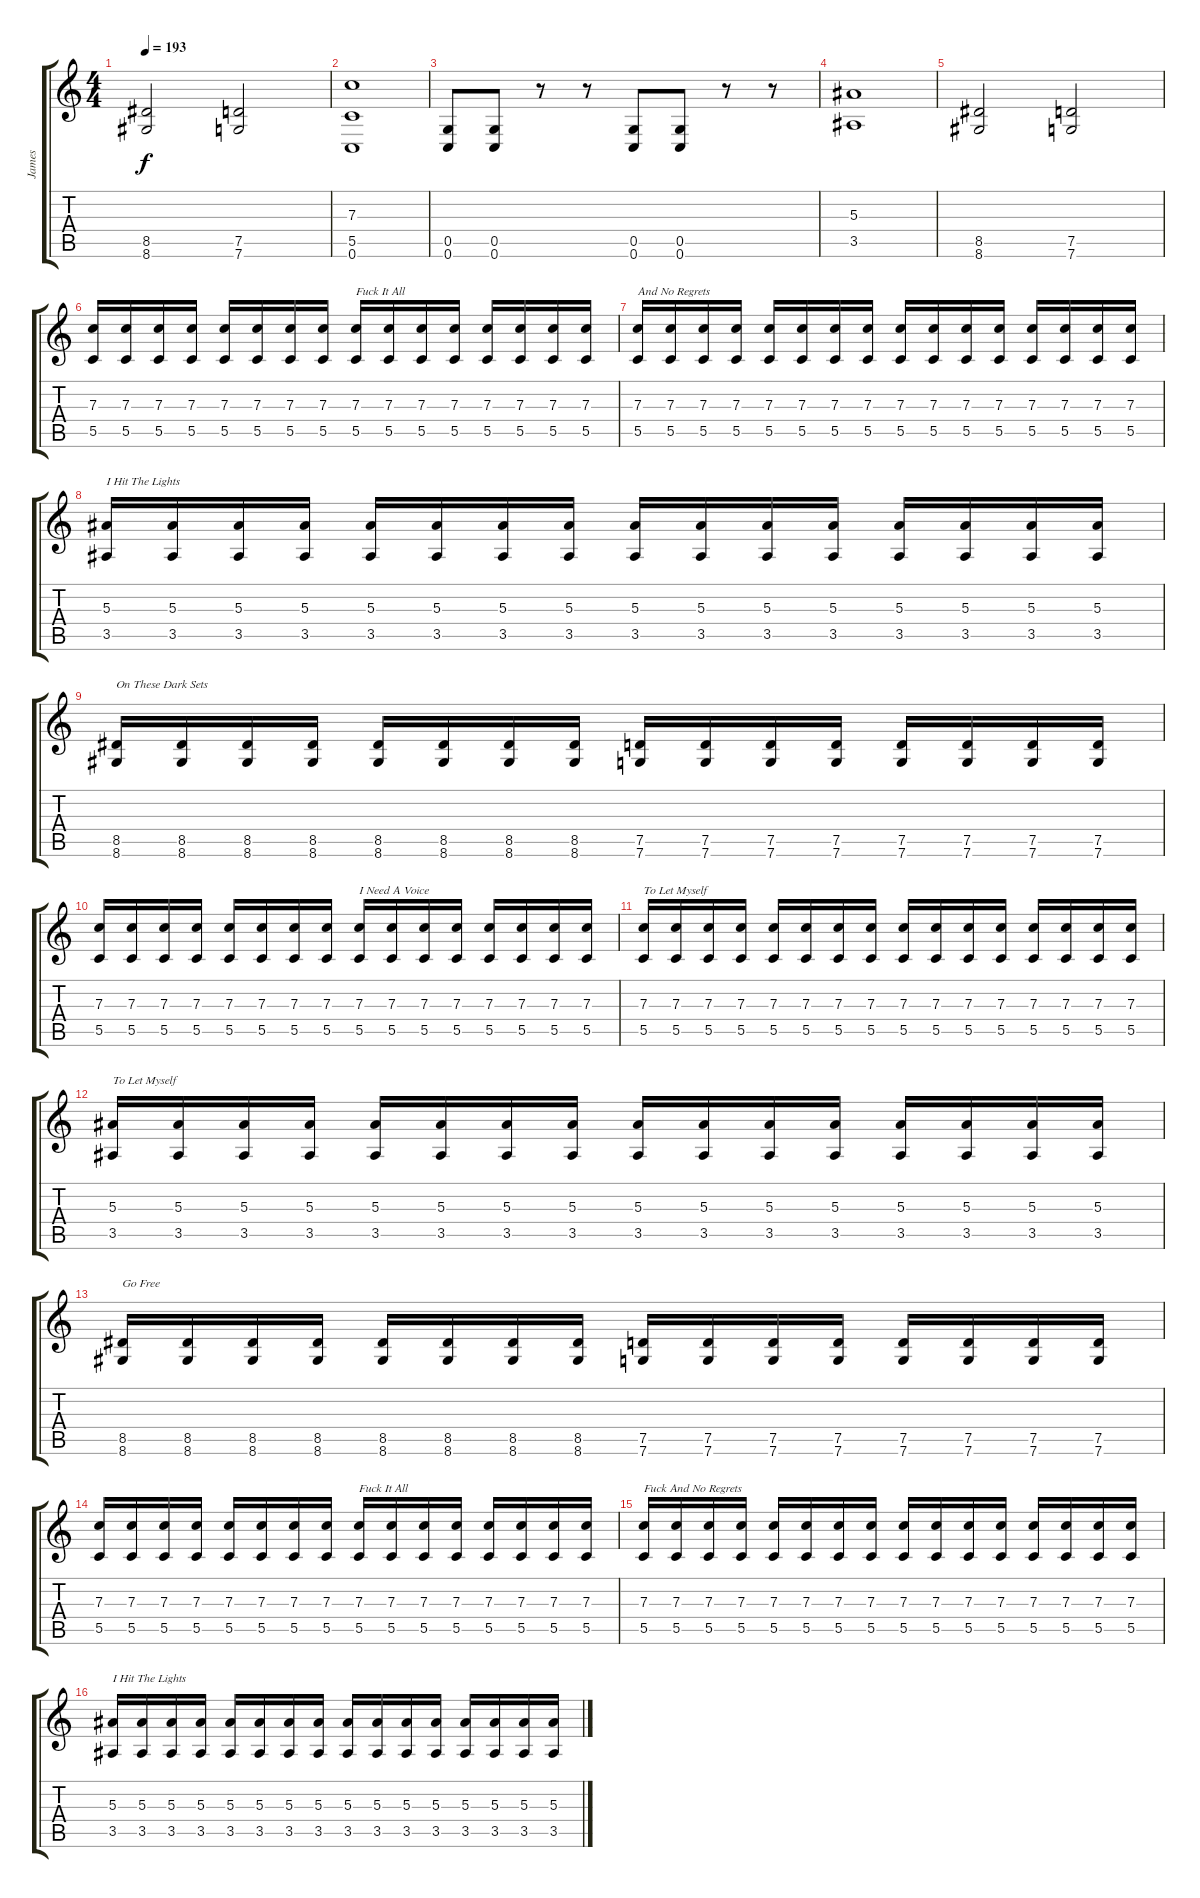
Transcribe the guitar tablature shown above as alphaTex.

\track ("James" "James") {instrument distortionguitar}
\staff {score tabs}
\tuning (D4 A3 F3 C3 G2 C2) {hide}
\ts (4 4)
\tempo 193
\clef g2
\ks c
(8.5 8.6).2{dy f} (7.5 7.6).2 |
(7.3 5.5 0.6).1 |
(0.5 0.6).8 (0.5 0.6).8 r.8 r.8 (0.5 0.6).8 (0.5 0.6).8 r.8 r.8 |
(5.3 3.5).1 |
(8.5 8.6).2 (7.5 7.6).2 |
(7.3 5.5).16 (7.3 5.5).16 (7.3 5.5).16 (7.3 5.5).16 (7.3 5.5).16 (7.3 5.5).16 (7.3 5.5).16 (7.3 5.5).16 (7.3 5.5).16{txt "Fuck It All"} (7.3 5.5).16 (7.3 5.5).16 (7.3 5.5).16 (7.3 5.5).16 (7.3 5.5).16 (7.3 5.5).16 (7.3 5.5).16 |
(7.3 5.5).16{txt "And No Regrets"} (7.3 5.5).16 (7.3 5.5).16 (7.3 5.5).16 (7.3 5.5).16 (7.3 5.5).16 (7.3 5.5).16 (7.3 5.5).16 (7.3 5.5).16 (7.3 5.5).16 (7.3 5.5).16 (7.3 5.5).16 (7.3 5.5).16 (7.3 5.5).16 (7.3 5.5).16 (7.3 5.5).16 |
(5.3 3.5).16{txt "I Hit The Lights"} (5.3 3.5).16 (5.3 3.5).16 (5.3 3.5).16 (5.3 3.5).16 (5.3 3.5).16 (5.3 3.5).16 (5.3 3.5).16 (5.3 3.5).16 (5.3 3.5).16 (5.3 3.5).16 (5.3 3.5).16 (5.3 3.5).16 (5.3 3.5).16 (5.3 3.5).16 (5.3 3.5).16 |
(8.5 8.6).16{txt "On These Dark Sets"} (8.5 8.6).16 (8.5 8.6).16 (8.5 8.6).16 (8.5 8.6).16 (8.5 8.6).16 (8.5 8.6).16 (8.5 8.6).16 (7.5 7.6).16 (7.5 7.6).16 (7.5 7.6).16 (7.5 7.6).16 (7.5 7.6).16 (7.5 7.6).16 (7.5 7.6).16 (7.5 7.6).16 |
(7.3 5.5).16 (7.3 5.5).16 (7.3 5.5).16 (7.3 5.5).16 (7.3 5.5).16 (7.3 5.5).16 (7.3 5.5).16 (7.3 5.5).16 (7.3 5.5).16{txt "I Need A Voice"} (7.3 5.5).16 (7.3 5.5).16 (7.3 5.5).16 (7.3 5.5).16 (7.3 5.5).16 (7.3 5.5).16 (7.3 5.5).16 |
(7.3 5.5).16{txt "To Let Myself"} (7.3 5.5).16 (7.3 5.5).16 (7.3 5.5).16 (7.3 5.5).16 (7.3 5.5).16 (7.3 5.5).16 (7.3 5.5).16 (7.3 5.5).16 (7.3 5.5).16 (7.3 5.5).16 (7.3 5.5).16 (7.3 5.5).16 (7.3 5.5).16 (7.3 5.5).16 (7.3 5.5).16 |
(5.3 3.5).16{txt "To Let Myself "} (5.3 3.5).16 (5.3 3.5).16 (5.3 3.5).16 (5.3 3.5).16 (5.3 3.5).16 (5.3 3.5).16 (5.3 3.5).16 (5.3 3.5).16 (5.3 3.5).16 (5.3 3.5).16 (5.3 3.5).16 (5.3 3.5).16 (5.3 3.5).16 (5.3 3.5).16 (5.3 3.5).16 |
(8.5 8.6).16{txt "Go Free"} (8.5 8.6).16 (8.5 8.6).16 (8.5 8.6).16 (8.5 8.6).16 (8.5 8.6).16 (8.5 8.6).16 (8.5 8.6).16 (7.5 7.6).16 (7.5 7.6).16 (7.5 7.6).16 (7.5 7.6).16 (7.5 7.6).16 (7.5 7.6).16 (7.5 7.6).16 (7.5 7.6).16 |
(7.3 5.5).16 (7.3 5.5).16 (7.3 5.5).16 (7.3 5.5).16 (7.3 5.5).16 (7.3 5.5).16 (7.3 5.5).16 (7.3 5.5).16 (7.3 5.5).16{txt "Fuck It All "} (7.3 5.5).16 (7.3 5.5).16 (7.3 5.5).16 (7.3 5.5).16 (7.3 5.5).16 (7.3 5.5).16 (7.3 5.5).16 |
(7.3 5.5).16{txt "Fuck And No Regrets"} (7.3 5.5).16 (7.3 5.5).16 (7.3 5.5).16 (7.3 5.5).16 (7.3 5.5).16 (7.3 5.5).16 (7.3 5.5).16 (7.3 5.5).16 (7.3 5.5).16 (7.3 5.5).16 (7.3 5.5).16 (7.3 5.5).16 (7.3 5.5).16 (7.3 5.5).16 (7.3 5.5).16 |
(5.3 3.5).16{txt "I Hit The Lights"} (5.3 3.5).16 (5.3 3.5).16 (5.3 3.5).16 (5.3 3.5).16 (5.3 3.5).16 (5.3 3.5).16 (5.3 3.5).16 (5.3 3.5).16 (5.3 3.5).16 (5.3 3.5).16 (5.3 3.5).16 (5.3 3.5).16 (5.3 3.5).16 (5.3 3.5).16 (5.3 3.5).16
